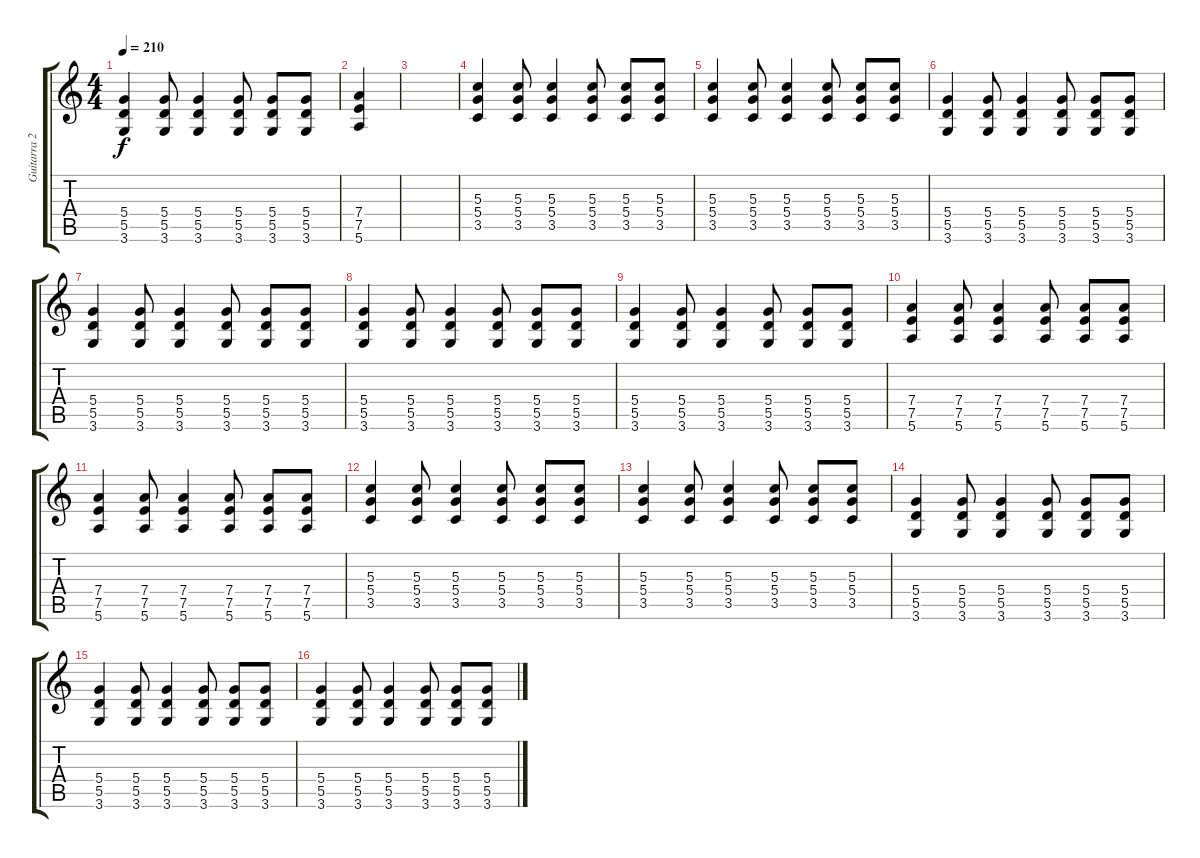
\track ("Guitarra 2" "Guitarra 2") {instrument distortionguitar}
\staff {score tabs}
\tuning (E4 B3 G3 D3 A2 E2) {hide}
\ts (4 4)
\tempo 210
\clef g2
\ks c
(5.4 5.5 3.6).4{dy f} (5.4 5.5 3.6).8 (5.4 5.5 3.6).4 (5.4 5.5 3.6).8 (5.4 5.5 3.6).8 (5.4 5.5 3.6).8 |
(7.4 7.5 5.6).4 |
|
(5.3 5.4 3.5).4 (5.3 5.4 3.5).8 (5.3 5.4 3.5).4 (5.3 5.4 3.5).8 (5.3 5.4 3.5).8 (5.3 5.4 3.5).8 |
(5.3 5.4 3.5).4 (5.3 5.4 3.5).8 (5.3 5.4 3.5).4 (5.3 5.4 3.5).8 (5.3 5.4 3.5).8 (5.3 5.4 3.5).8 |
(5.4 5.5 3.6).4 (5.4 5.5 3.6).8 (5.4 5.5 3.6).4 (5.4 5.5 3.6).8 (5.4 5.5 3.6).8 (5.4 5.5 3.6).8 |
(5.4 5.5 3.6).4 (5.4 5.5 3.6).8 (5.4 5.5 3.6).4 (5.4 5.5 3.6).8 (5.4 5.5 3.6).8 (5.4 5.5 3.6).8 |
(5.4 5.5 3.6).4 (5.4 5.5 3.6).8 (5.4 5.5 3.6).4 (5.4 5.5 3.6).8 (5.4 5.5 3.6).8 (5.4 5.5 3.6).8 |
(5.4 5.5 3.6).4 (5.4 5.5 3.6).8 (5.4 5.5 3.6).4 (5.4 5.5 3.6).8 (5.4 5.5 3.6).8 (5.4 5.5 3.6).8 |
(7.4 7.5 5.6).4 (7.4 7.5 5.6).8 (7.4 7.5 5.6).4 (7.4 7.5 5.6).8 (7.4 7.5 5.6).8 (7.4 7.5 5.6).8 |
(7.4 7.5 5.6).4 (7.4 7.5 5.6).8 (7.4 7.5 5.6).4 (7.4 7.5 5.6).8 (7.4 7.5 5.6).8 (7.4 7.5 5.6).8 |
(5.3 5.4 3.5).4 (5.3 5.4 3.5).8 (5.3 5.4 3.5).4 (5.3 5.4 3.5).8 (5.3 5.4 3.5).8 (5.3 5.4 3.5).8 |
(5.3 5.4 3.5).4 (5.3 5.4 3.5).8 (5.3 5.4 3.5).4 (5.3 5.4 3.5).8 (5.3 5.4 3.5).8 (5.3 5.4 3.5).8 |
(5.4 5.5 3.6).4 (5.4 5.5 3.6).8 (5.4 5.5 3.6).4 (5.4 5.5 3.6).8 (5.4 5.5 3.6).8 (5.4 5.5 3.6).8 |
(5.4 5.5 3.6).4 (5.4 5.5 3.6).8 (5.4 5.5 3.6).4 (5.4 5.5 3.6).8 (5.4 5.5 3.6).8 (5.4 5.5 3.6).8 |
(5.4 5.5 3.6).4 (5.4 5.5 3.6).8 (5.4 5.5 3.6).4 (5.4 5.5 3.6).8 (5.4 5.5 3.6).8 (5.4 5.5 3.6).8
